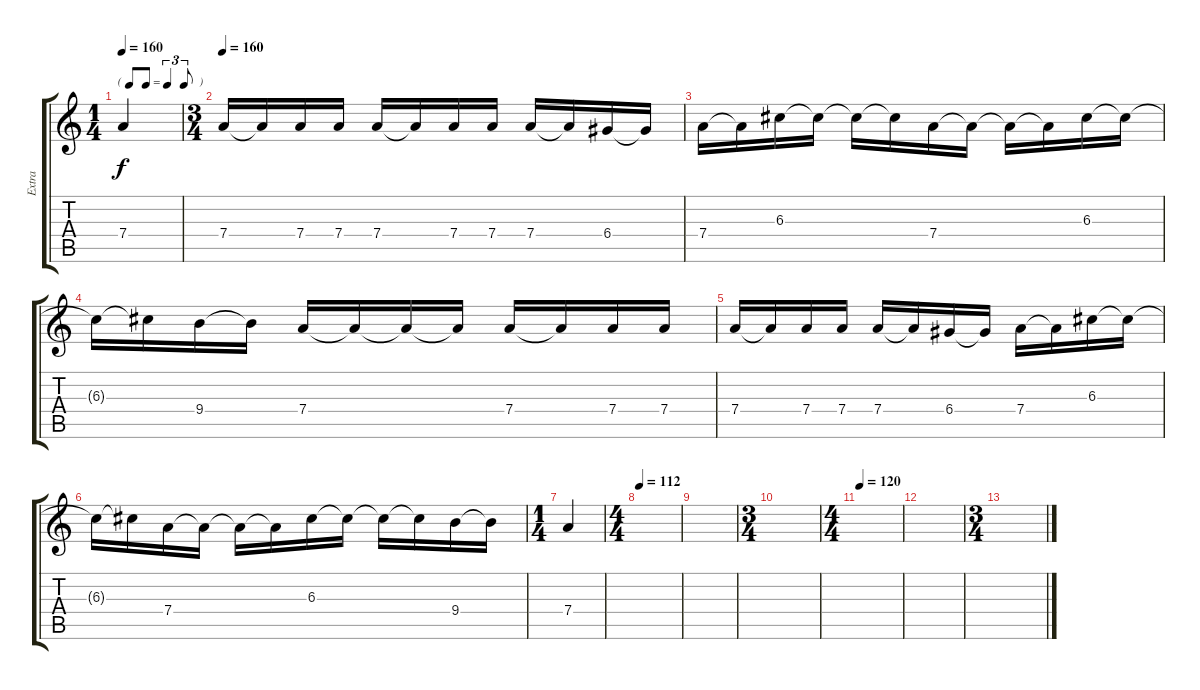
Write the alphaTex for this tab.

\track ("Extra                    gtr6" "Extra     ") {instrument distortionguitar}
\staff {score tabs}
\tuning (E4 B3 G3 D3 A2 E2) {hide}
\ts (1 4)
\tf triplet8th
\tempo 160
\clef g2
\ks c
7.4.4{dy f} |
\ts (3 4)
\tempo 160
7.4.16 7.4{t}.16 7.4.16 7.4.16 7.4.16 7.4{t}.16 7.4.16 7.4.16 7.4.16 7.4{t}.16 6.4.16 6.4{t}.16 |
7.4.16 7.4{t}.16 6.3.16 6.3{t}.16 6.3{t}.16 6.3{t}.16 7.4.16 7.4{t}.16 7.4{t}.16 7.4{t}.16 6.3.16 6.3{t}.16 |
6.3{t}.16 6.3{t}.16 9.4.16 9.4{t}.16 7.4.16 7.4{t}.16 7.4{t}.16 7.4{t}.16 7.4.16 7.4{t}.16 7.4.16 7.4.16 |
7.4.16 7.4{t}.16 7.4.16 7.4.16 7.4.16 7.4{t}.16 6.4.16 6.4{t}.16 7.4.16 7.4{t}.16 6.3.16 6.3{t}.16 |
6.3{t}.16 6.3{t}.16 7.4.16 7.4{t}.16 7.4{t}.16 7.4{t}.16 6.3.16 6.3{t}.16 6.3{t}.16 6.3{t}.16 9.4.16 9.4{t}.16 |
\ts (1 4)
7.4.4 |
\ts (4 4)
\tempo 120
\tempo 112
|
|
\ts (3 4)
|
\ts (4 4)
\tempo 120
|
|
\ts (3 4)
